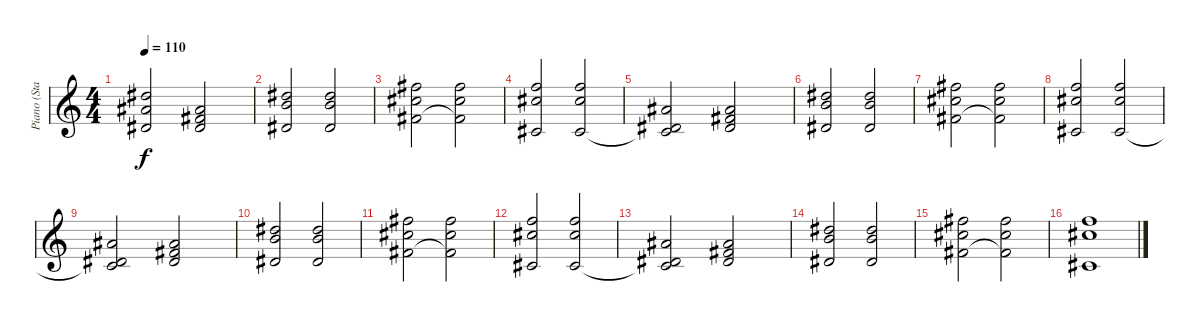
\track ("Piano (Staff 1)" "Piano (Sta") {instrument electricguitarclean}
\staff {score}
\tuning (E4 B3 G3 D3 A2 E2 B1) {hide}
\ts (4 4)
\tempo 110
\clef g2
\ks c
(4.2 3.3 1.4).2{dy f} (3.3 1.4 9.5).2 |
(4.2 4.3 1.4).2 (4.2 4.3 1.4).2 |
(2.1 2.2 4.4).2 (2.1 2.2 4.4{t}).2 |
(1.1 2.2 4.5).2 (1.1 2.2 4.5).2 |
(3.3 1.4 4.5{t}).2 (3.3 1.4 9.5).2 |
(4.2 4.3 1.4).2 (4.2 4.3 1.4).2 |
(2.1 2.2 4.4).2 (2.1 2.2 4.4{t}).2 |
(1.1 2.2 4.5).2 (1.1 2.2 4.5).2 |
(3.3 1.4 4.5{t}).2 (3.3 1.4 9.5).2 |
(4.2 4.3 1.4).2 (4.2 4.3 1.4).2 |
(2.1 2.2 4.4).2 (2.1 2.2 4.4{t}).2 |
(1.1 2.2 4.5).2 (1.1 2.2 4.5).2 |
(3.3 1.4 4.5{t}).2 (3.3 1.4 9.5).2 |
(4.2 4.3 1.4).2 (4.2 4.3 1.4).2 |
(2.1 2.2 4.4).2 (2.1 2.2 4.4{t}).2 |
(1.1 2.2 4.5).1
